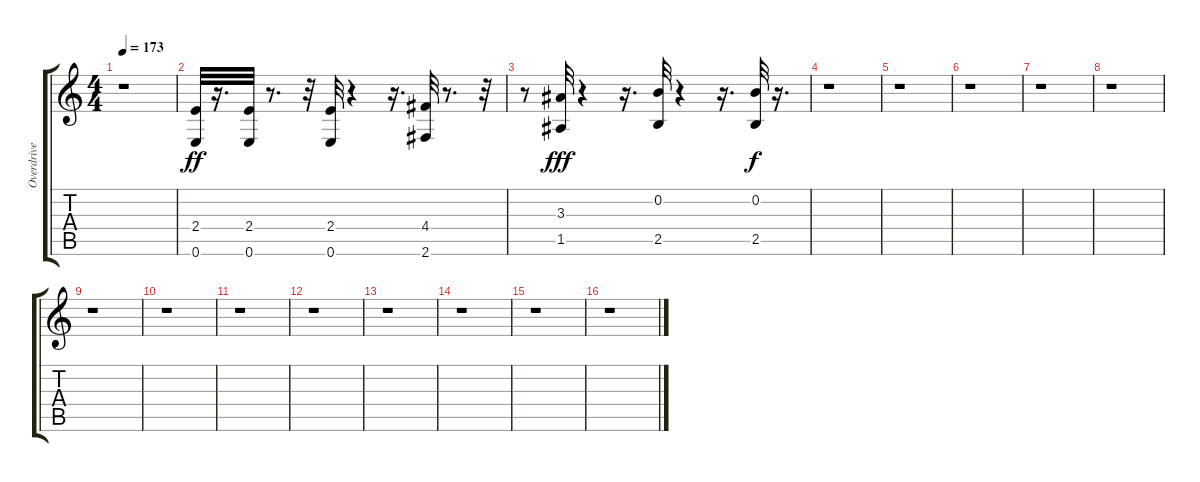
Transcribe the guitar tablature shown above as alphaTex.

\track ("Overdrive" "Overdrive") {instrument overdrivenguitar}
\staff {score tabs}
\tuning (E4 B3 G3 D3 A2 E2) {hide}
\ts (4 4)
\tempo 173
\clef g2
\ks c
r.1{dy ff} |
(2.4 0.6).32 r.16{d} (2.4 0.6).32 r.8{d} r.32 (2.4 0.6).32 r.4 r.16{d} (4.4 2.6).32 r.8{d} r.32 |
r.8 (3.3 1.5).32{dy fff} r.4 r.16{d} (0.2 2.5).32 r.4 r.16{d} (0.2 2.5).32{dy f} r.16{d} |
r.1 |
r.1 |
r.1 |
r.1 |
r.1 |
r.1 |
r.1 |
r.1 |
r.1 |
r.1 |
r.1 |
r.1 |
r.1
